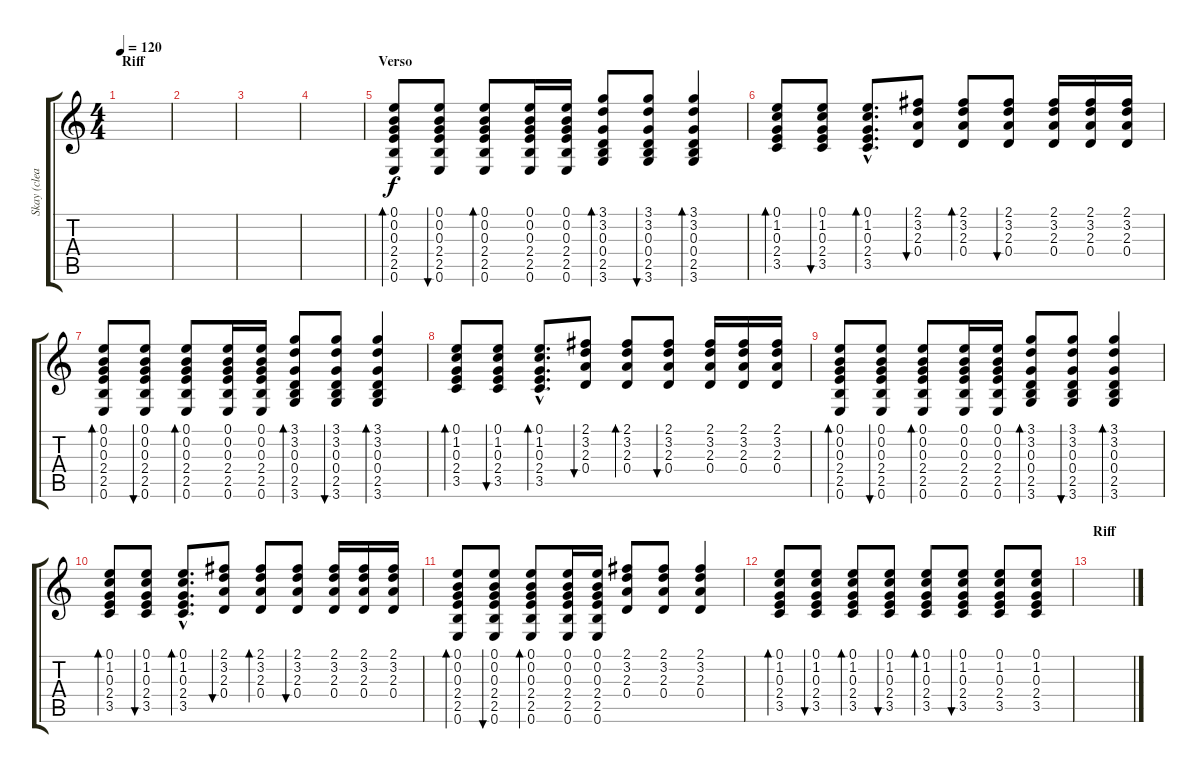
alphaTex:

\track ("Skay (clean)" "Skay (clea") {instrument electricguitarclean}
\staff {score tabs}
\tuning (E4 B3 G3 D3 A2 E2) {hide}
\ts (4 4)
\section ("" "Riff")
\tempo 120
\clef g2
\ks c
|
|
|
|
\section ("" "Verso")
(0.1 0.2 0.3 2.4 2.5 0.6).8{bd 30} (0.1 0.2 0.3 2.4 2.5 0.6).8{bu 30} (0.1 0.2 0.3 2.4 2.5 0.6).8{bd 30} (0.1 0.2 0.3 2.4 2.5 0.6).16 (0.1 0.2 0.3 2.4 2.5 0.6).16 (3.1 3.2 0.3 0.4 2.5 3.6).8{bd 30} (3.1 3.2 0.3 0.4 2.5 3.6).8{bu 30} (3.1 3.2 0.3 0.4 2.5 3.6).4{bd 30} |
(0.1 1.2 0.3 2.4 3.5).8{bd 30} (0.1 1.2 0.3 2.4 3.5).8{bu 30} (0.1{hac} 1.2{hac} 0.3{hac} 2.4{hac} 3.5{hac}).8{d bd 30} (2.1 3.2 2.3 0.4).8{bu 30} (2.1 3.2 2.3 0.4).8{bd 30} (2.1 3.2 2.3 0.4).8{bu 30} (2.1 3.2 2.3 0.4).16 (2.1 3.2 2.3 0.4).16 (2.1 3.2 2.3 0.4).16 |
(0.1 0.2 0.3 2.4 2.5 0.6).8{bd 30} (0.1 0.2 0.3 2.4 2.5 0.6).8{bu 30} (0.1 0.2 0.3 2.4 2.5 0.6).8{bd 30} (0.1 0.2 0.3 2.4 2.5 0.6).16 (0.1 0.2 0.3 2.4 2.5 0.6).16 (3.1 3.2 0.3 0.4 2.5 3.6).8{bd 30} (3.1 3.2 0.3 0.4 2.5 3.6).8{bu 30} (3.1 3.2 0.3 0.4 2.5 3.6).4{bd 30} |
(0.1 1.2 0.3 2.4 3.5).8{bd 30} (0.1 1.2 0.3 2.4 3.5).8{bu 30} (0.1{hac} 1.2{hac} 0.3{hac} 2.4{hac} 3.5{hac}).8{d bd 30} (2.1 3.2 2.3 0.4).8{bu 30} (2.1 3.2 2.3 0.4).8{bd 30} (2.1 3.2 2.3 0.4).8{bu 30} (2.1 3.2 2.3 0.4).16 (2.1 3.2 2.3 0.4).16 (2.1 3.2 2.3 0.4).16 |
(0.1 0.2 0.3 2.4 2.5 0.6).8{bd 30} (0.1 0.2 0.3 2.4 2.5 0.6).8{bu 30} (0.1 0.2 0.3 2.4 2.5 0.6).8{bd 30} (0.1 0.2 0.3 2.4 2.5 0.6).16 (0.1 0.2 0.3 2.4 2.5 0.6).16 (3.1 3.2 0.3 0.4 2.5 3.6).8{bd 30} (3.1 3.2 0.3 0.4 2.5 3.6).8{bu 30} (3.1 3.2 0.3 0.4 2.5 3.6).4{bd 30} |
(0.1 1.2 0.3 2.4 3.5).8{bd 30} (0.1 1.2 0.3 2.4 3.5).8{bu 30} (0.1{hac} 1.2{hac} 0.3{hac} 2.4{hac} 3.5{hac}).8{d bd 30} (2.1 3.2 2.3 0.4).8{bu 30} (2.1 3.2 2.3 0.4).8{bd 30} (2.1 3.2 2.3 0.4).8{bu 30} (2.1 3.2 2.3 0.4).16 (2.1 3.2 2.3 0.4).16 (2.1 3.2 2.3 0.4).16 |
(0.1 0.2 0.3 2.4 2.5 0.6).8{bd 30} (0.1 0.2 0.3 2.4 2.5 0.6).8{bu 30} (0.1 0.2 0.3 2.4 2.5 0.6).8{bd 30} (0.1 0.2 0.3 2.4 2.5 0.6).16 (0.1 0.2 0.3 2.4 2.5 0.6).16 (2.1 3.2 2.3 0.4).8 (2.1 3.2 2.3 0.4).8 (2.1 3.2 2.3 0.4).4 |
(0.1 1.2 0.3 2.4 3.5).8{bd 30} (0.1 1.2 0.3 2.4 3.5).8{bu 30} (0.1 1.2 0.3 2.4 3.5).8{bd 30} (0.1 1.2 0.3 2.4 3.5).8{bu 30} (0.1 1.2 0.3 2.4 3.5).8{bd 30} (0.1 1.2 0.3 2.4 3.5).8{bu 30} (0.1 1.2 0.3 2.4 3.5).8 (0.1 1.2 0.3 2.4 3.5).8 |
\section ("" "Riff")
